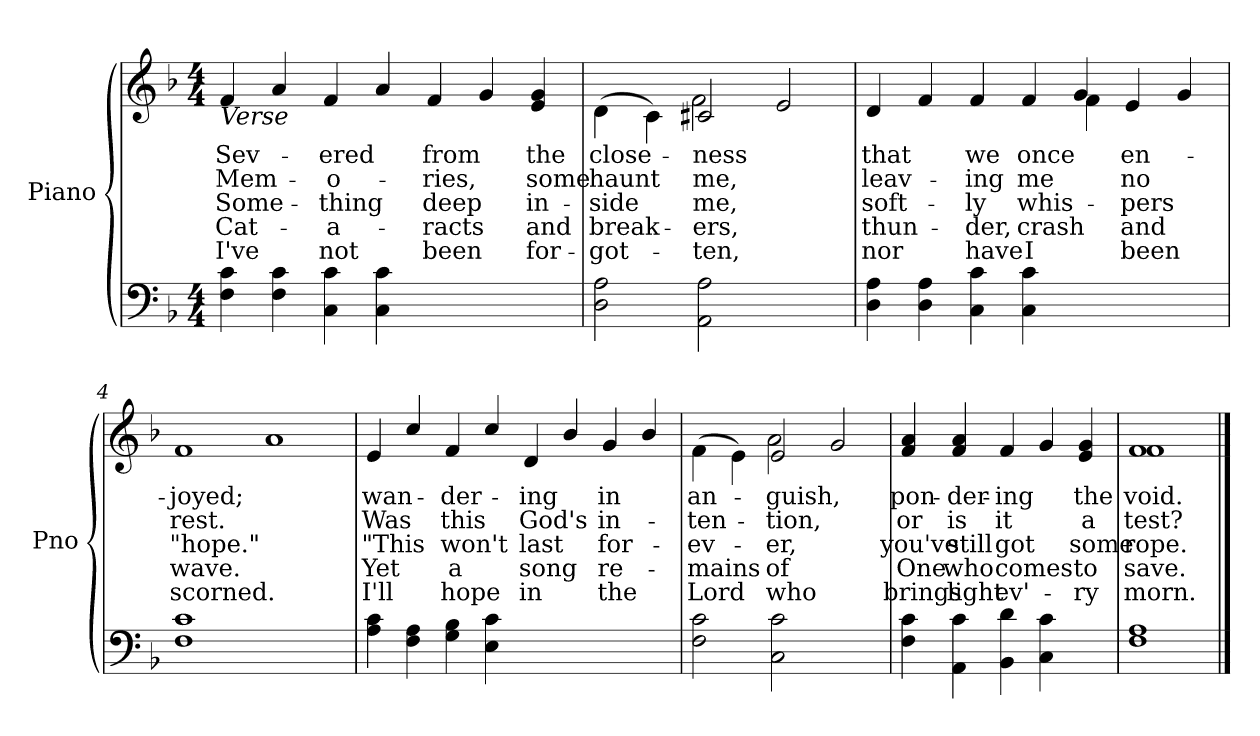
**kern	**kern	**text	**text	**text	**text	**text
*part2	*part1	*part1	*part1	*part1	*part1	*part1
*staff2	*staff1	*staff1	*staff1	*staff1	*staff1	*staff1
*I"Piano	*I"Piano	*	*	*	*	*
*I'Pno	*I'Pno	*	*	*	*	*
*clefF4	*clefG2	*	*	*	*	*
*k[b-]	*k[b-]	*	*	*	*	*
*M4/4	*M4/4	*	*	*	*	*
=1	=1	=1	=1	=1	=1	=1
!	!LO:TX:b:i:t=Verse	!	!	!	!	!
!	!	!LO:LY:b	!LO:LY:b	!LO:LY:b	!LO:LY:b	!LO:LY:b
4F\ 4c\	4f/	Sev-	Mem-	Some-	Cat-	I've
4F\ 4c\	4a/	.	.	.	.	.
!	!	!LO:LY:b	!LO:LY:b	!LO:LY:b	!LO:LY:b	!LO:LY:b
4C\ 4c\	4f/	-ered	-o-	-thing	-a-	not
4C\ 4c\	4a/	.	.	.	.	.
!	!	!LO:LY:b	!LO:LY:b	!LO:LY:b	!LO:LY:b	!LO:LY:b
2.ryy	4f/	from	-ries,	deep	-racts	been
.	4g/	.	.	.	.	.
!	!	!LO:LY:b	!LO:LY:b	!LO:LY:b	!LO:LY:b	!LO:LY:b
.	4e/ 4g/	the	some	in-	and	for-
=2	=2	=2	=2	=2	=2	=2
!	!	!LO:LY:b	!LO:LY:b	!LO:LY:b	!LO:LY:b	!LO:LY:b
*	*^	*	*	*	*	*
2D\ 2A\	(4d\	2ryy	close-	haunt	-side	break-	-got-
.	4c\)	.	.	.	.	.	.
!	!	!	!LO:LY:b	!LO:LY:b	!LO:LY:b	!LO:LY:b	!LO:LY:b
2AA\ 2A\	2c#X/	2f\	-ness	me,	me,	-ers,	-ten,
2ryy	2e/	2ryy	.	.	.	.	.
=3	=3	=3	=3	=3	=3	=3	=3
!	!	!	!LO:LY:b	!LO:LY:b	!LO:LY:b	!LO:LY:b	!LO:LY:b
4D\ 4A\	4d/	1ryy	that	leav-	soft-	thun-	nor
4D\ 4A\	4f/	.	.	.	.	.	.
!	!	!	!LO:LY:b	!LO:LY:b	!LO:LY:b	!LO:LY:b	!LO:LY:b
4C\ 4c\	4f/	.	we	-ing	-ly	-der,	have
!	!	!	!LO:LY:b	!LO:LY:b	!LO:LY:b	!LO:LY:b	!LO:LY:b
4C\ 4c\	4f/	.	once	me	whis-	crash	I
2.ryy	4g/	4f\	.	.	.	.	.
!	!	!	!LO:LY:b	!LO:LY:b	!LO:LY:b	!LO:LY:b	!LO:LY:b
.	4e/	2ryy	en-	no	-pers	and	been
.	4g/	.	.	.	.	.	.
*	*v	*v	*	*	*	*	*
=4	=4	=4	=4	=4	=4	=4
!	!	!LO:LY:b	!LO:LY:b	!LO:LY:b	!LO:LY:b	!LO:LY:b
1F 1c	1f	-joyed;	rest.	"hope."	wave.	scorned.
1ryy	1a	.	.	.	.	.
!!LO:LB:g=z
=5	=5	=5	=5	=5	=5	=5
!	!	!LO:LY:b	!LO:LY:b	!LO:LY:b	!LO:LY:b	!LO:LY:b
4A\ 4c\	4e/	wan-	Was	"This	Yet	I'll
4F\ 4A\	4cc/	.	.	.	.	.
!	!	!LO:LY:b	!LO:LY:b	!LO:LY:b	!LO:LY:b	!LO:LY:b
4G\ 4B-\	4f/	-der-	this	won't	a	hope
4E\ 4c\	4cc/	.	.	.	.	.
!	!	!LO:LY:b	!LO:LY:b	!LO:LY:b	!LO:LY:b	!LO:LY:b
1ryy	4d/	-ing	God's	last	song	in
.	4b-/	.	.	.	.	.
!	!	!LO:LY:b	!LO:LY:b	!LO:LY:b	!LO:LY:b	!LO:LY:b
.	4g/	in	in-	for-	re-	the
.	4b-/	.	.	.	.	.
=6	=6	=6	=6	=6	=6	=6
!	!	!LO:LY:b	!LO:LY:b	!LO:LY:b	!LO:LY:b	!LO:LY:b
*	*^	*	*	*	*	*
2F\ 2c\	(4f\	2ryy	an-	-ten-	-ev-	-mains	Lord
.	4e\)	.	.	.	.	.	.
!	!	!	!LO:LY:b	!LO:LY:b	!LO:LY:b	!LO:LY:b	!LO:LY:b
2C\ 2c\	2e/	2a\	-guish,	-tion,	-er,	of	who
2ryy	2g/	2ryy	.	.	.	.	.
=7	=7	=7	=7	=7	=7	=7	=7
!	!	!	!LO:LY:b	!LO:LY:b	!LO:LY:b	!LO:LY:b	!LO:LY:b
*	*v	*v	*	*	*	*	*
4F\ 4c\	4f/ 4a/	pon-	or	you've	One	brings
!	!	!LO:LY:b	!LO:LY:b	!LO:LY:b	!LO:LY:b	!LO:LY:b
4AA\ 4c\	4f/ 4a/	-der-	is	still	who	light
!	!	!LO:LY:b	!LO:LY:b	!LO:LY:b	!LO:LY:b	!LO:LY:b
4BB-\ 4d\	4f/	-ing	it	got	comes	ev'-
4C\ 4c\	4g/	.	.	.	.	.
!	!	!LO:LY:b	!LO:LY:b	!LO:LY:b	!LO:LY:b	!LO:LY:b
4ryy	4e/ 4g/	the	a	some	to	-ry
=8	=8	=8	=8	=8	=8	=8
!	!	!LO:LY:b	!LO:LY:b	!LO:LY:b	!LO:LY:b	!LO:LY:b
*	*^	*	*	*	*	*
1F 1A	1f	1f	void.	test?	rope.	save.	morn.
*	*v	*v	*	*	*	*	*
==	==	==	==	==	==	==
*-	*-	*-	*-	*-	*-	*-
